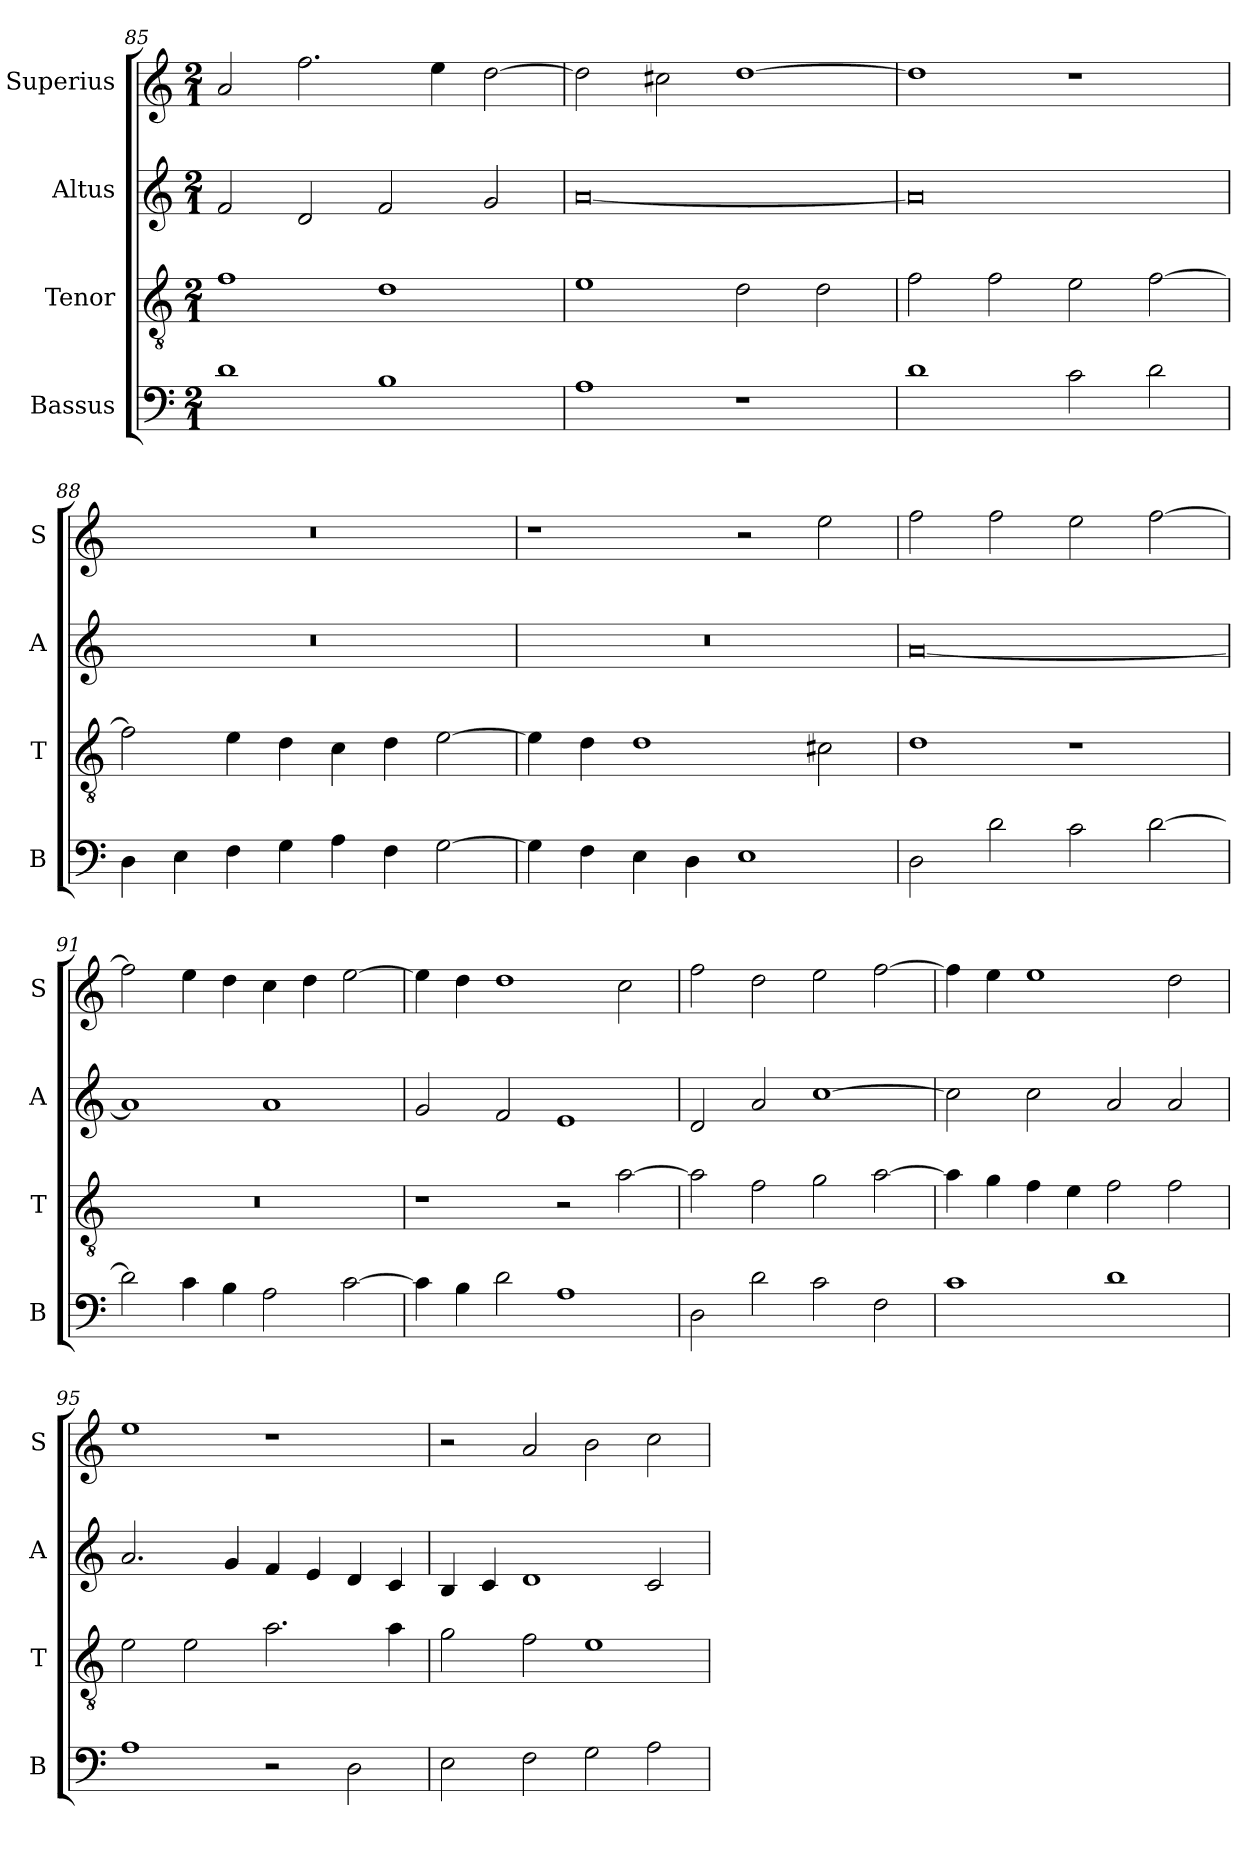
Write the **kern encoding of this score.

**kern	**kern	**kern	**kern
*part4	*part3	*part2	*part1
*staff4	*staff3	*staff2	*staff1
*I"Bassus	*I"Tenor	*I"Altus	*I"Superius
*I'B	*I'T	*I'A	*I'S
*clefF4	*clefGv2	*clefG2	*clefG2
*k[]	*k[]	*k[]	*k[]
*C:	*C:	*C:	*C:
*M2/1	*M2/1	*M2/1	*M2/1
=85	=85	=85	=85
1d	1f	2f	2a
.	.	2d	2.ff
1B	1d	2f	.
.	.	.	4ee
.	.	2g	[2dd
=86	=86	=86	=86
1A	1e	[0a	2dd]
.	.	.	2cc#X
1r	2d	.	[1dd
.	2d	.	.
=87	=87	=87	=87
1d	2f	0a]	1dd]
.	2f	.	.
2c	2e	.	1r
2d	[2f	.	.
=88	=88	=88	=88
4D	2f]	0r	0r
4E	.	.	.
4F	4e	.	.
4G	4d	.	.
4A	4c	.	.
4F	4d	.	.
[2G	[2e	.	.
=89	=89	=89	=89
4G]	4e]	0r	1r
4F	4d	.	.
4E	1d	.	.
4D	.	.	.
1E	.	.	2r
.	2c#X	.	2ee
=90	=90	=90	=90
2D	1d	[0a	2ff
2d	.	.	2ff
2c	1r	.	2ee
[2d	.	.	[2ff
=91	=91	=91	=91
2d]	0r	1a]	2ff]
4c	.	.	4ee
4B	.	.	4dd
2A	.	1a	4cc
.	.	.	4dd
[2c	.	.	[2ee
=92	=92	=92	=92
4c]	1r	2g	4ee]
4B	.	.	4dd
2d	.	2f	1dd
1A	2r	1e	.
.	[2a	.	2cc
=93	=93	=93	=93
2D	2a]	2d	2ff
2d	2f	2a	2dd
2c	2g	[1cc	2ee
2F	[2a	.	[2ff
=94	=94	=94	=94
1c	4a]	2cc]	4ff]
.	4g	.	4ee
.	4f	2cc	1ee
.	4e	.	.
1d	2f	2a	.
.	2f	2a	2dd
=95	=95	=95	=95
1A	2e	2.a	1ee
.	2e	.	.
.	.	4g	.
2r	2.a	4f	1r
.	.	4e	.
2D	.	4d	.
.	4a	4c	.
=96	=96	=96	=96
2E	2g	4B	2r
.	.	4c	.
2F	2f	1d	2a
2G	1e	.	2b
2A	.	2c	2cc
=	=	=	=
*-	*-	*-	*-
